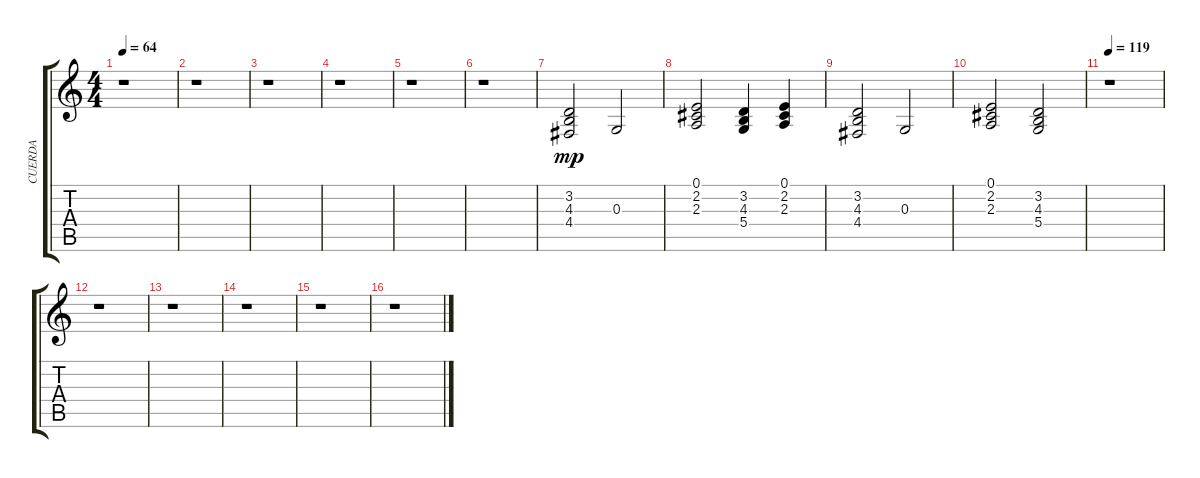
\track ("CUERDA" "CUERDA") {instrument stringensemble2}
\staff {score tabs}
\tuning (E4 B3 G3 D3 A2 E2) {hide}
\ts (4 4)
\tempo 64
\clef g2
\ks c
r.1{dy f} |
r.1 |
r.1 |
r.1 |
r.1 |
r.1 |
(3.2 4.3 4.4).2{dy mp} 0.3.2 |
(0.1 2.2 2.3).2 (3.2 4.3 5.4).4 (0.1 2.2 2.3).4 |
(3.2 4.3 4.4).2 0.3.2 |
(0.1 2.2 2.3).2 (3.2 4.3 5.4).2 |
\tempo 119
r.1 |
r.1 |
r.1 |
r.1 |
r.1 |
r.1
